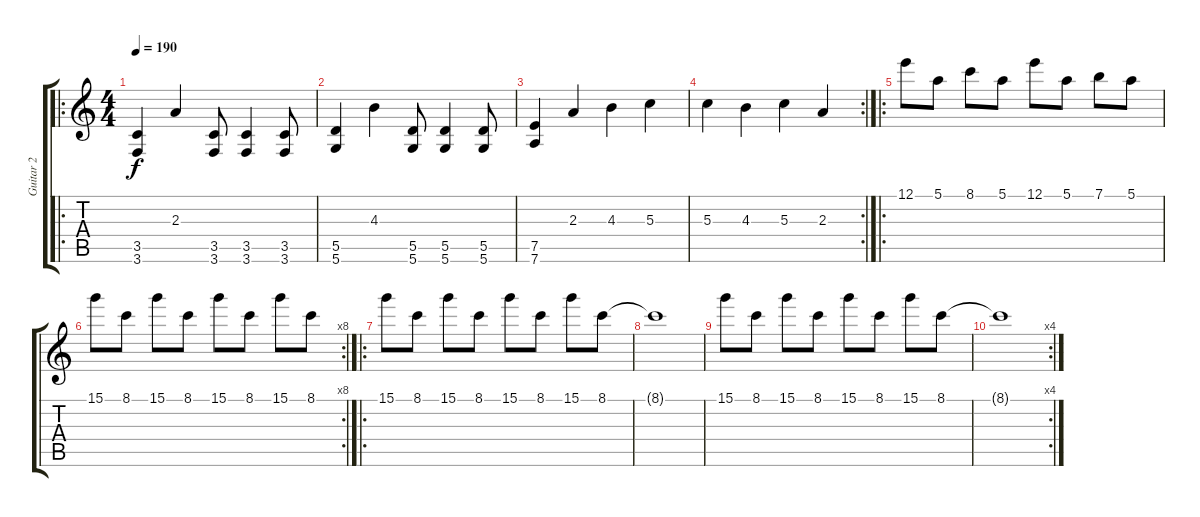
\track ("Guitar 2" "Guitar 2") {instrument distortionguitar}
\staff {score tabs}
\tuning (E4 B3 G3 D3 A2 D2) {hide}
\ro
\ts (4 4)
\tempo 190
\clef g2
\ks c
(3.5 3.6).4{dy f} 2.3.4 (3.5 3.6).8 (3.5 3.6).4 (3.5 3.6).8 |
(5.5 5.6).4 4.3.4 (5.5 5.6).8 (5.5 5.6).4 (5.5 5.6).8 |
(7.5 7.6).4 2.3.4 4.3.4 5.3.4 |
\rc 2
5.3.4 4.3.4 5.3.4 2.3.4 |
\ro
12.1.8 5.1.8 8.1.8 5.1.8 12.1.8 5.1.8 7.1.8 5.1.8 |
\rc 8
15.1.8 8.1.8 15.1.8 8.1.8 15.1.8 8.1.8 15.1.8 8.1.8 |
\ro
15.1.8 8.1.8 15.1.8 8.1.8 15.1.8 8.1.8 15.1.8 8.1.8 |
8.1{t}.1 |
15.1.8 8.1.8 15.1.8 8.1.8 15.1.8 8.1.8 15.1.8 8.1.8 |
\rc 4
8.1{t}.1
